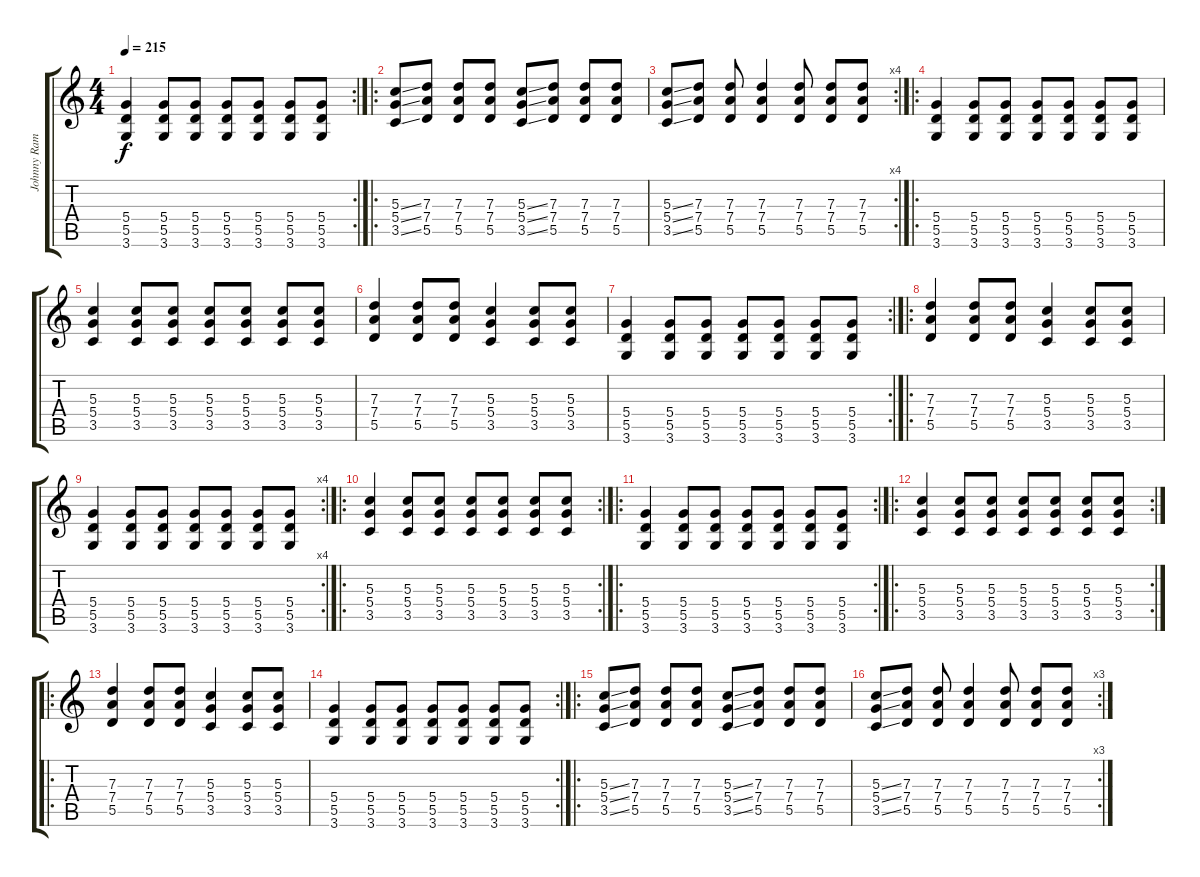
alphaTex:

\track ("Johnny Ramone (Distortion Guitar)" "Johnny Ram") {instrument distortionguitar}
\staff {score tabs}
\tuning (E4 B3 G3 D3 A2 E2) {hide}
\rc 2
\ts (4 4)
\tempo 215
\clef g2
\ks c
(5.4 5.5 3.6).4{dy f} (5.4 5.5 3.6).8 (5.4 5.5 3.6).8 (5.4 5.5 3.6).8 (5.4 5.5 3.6).8 (5.4 5.5 3.6).8 (5.4 5.5 3.6).8 |
\ro
(5.3{ss} 5.4{ss} 3.5{ss}).8 (7.3 7.4 5.5).8 (7.3 7.4 5.5).8 (7.3 7.4 5.5).8 (5.3{ss} 5.4{ss} 3.5{ss}).8 (7.3 7.4 5.5).8 (7.3 7.4 5.5).8 (7.3 7.4 5.5).8 |
\rc 4
(5.3{ss} 5.4{ss} 3.5{ss}).8 (7.3 7.4 5.5).8 (7.3 7.4 5.5).8 (7.3 7.4 5.5).4 (7.3 7.4 5.5).8 (7.3 7.4 5.5).8 (7.3 7.4 5.5).8 |
\ro
(5.4 5.5 3.6).4 (5.4 5.5 3.6).8 (5.4 5.5 3.6).8 (5.4 5.5 3.6).8 (5.4 5.5 3.6).8 (5.4 5.5 3.6).8 (5.4 5.5 3.6).8 |
(5.3 5.4 3.5).4 (5.3 5.4 3.5).8 (5.3 5.4 3.5).8 (5.3 5.4 3.5).8 (5.3 5.4 3.5).8 (5.3 5.4 3.5).8 (5.3 5.4 3.5).8 |
(7.3 7.4 5.5).4 (7.3 7.4 5.5).8 (7.3 7.4 5.5).8 (5.3 5.4 3.5).4 (5.3 5.4 3.5).8 (5.3 5.4 3.5).8 |
\rc 2
(5.4 5.5 3.6).4 (5.4 5.5 3.6).8 (5.4 5.5 3.6).8 (5.4 5.5 3.6).8 (5.4 5.5 3.6).8 (5.4 5.5 3.6).8 (5.4 5.5 3.6).8 |
\ro
(7.3 7.4 5.5).4 (7.3 7.4 5.5).8 (7.3 7.4 5.5).8 (5.3 5.4 3.5).4 (5.3 5.4 3.5).8 (5.3 5.4 3.5).8 |
\rc 4
(5.4 5.5 3.6).4 (5.4 5.5 3.6).8 (5.4 5.5 3.6).8 (5.4 5.5 3.6).8 (5.4 5.5 3.6).8 (5.4 5.5 3.6).8 (5.4 5.5 3.6).8 |
\ro
\rc 2
(5.3 5.4 3.5).4 (5.3 5.4 3.5).8 (5.3 5.4 3.5).8 (5.3 5.4 3.5).8 (5.3 5.4 3.5).8 (5.3 5.4 3.5).8 (5.3 5.4 3.5).8 |
\ro
\rc 2
(5.4 5.5 3.6).4 (5.4 5.5 3.6).8 (5.4 5.5 3.6).8 (5.4 5.5 3.6).8 (5.4 5.5 3.6).8 (5.4 5.5 3.6).8 (5.4 5.5 3.6).8 |
\ro
\rc 2
(5.3 5.4 3.5).4 (5.3 5.4 3.5).8 (5.3 5.4 3.5).8 (5.3 5.4 3.5).8 (5.3 5.4 3.5).8 (5.3 5.4 3.5).8 (5.3 5.4 3.5).8 |
\ro
(7.3 7.4 5.5).4 (7.3 7.4 5.5).8 (7.3 7.4 5.5).8 (5.3 5.4 3.5).4 (5.3 5.4 3.5).8 (5.3 5.4 3.5).8 |
\rc 2
(5.4 5.5 3.6).4 (5.4 5.5 3.6).8 (5.4 5.5 3.6).8 (5.4 5.5 3.6).8 (5.4 5.5 3.6).8 (5.4 5.5 3.6).8 (5.4 5.5 3.6).8 |
\ro
(5.3{ss} 5.4{ss} 3.5{ss}).8 (7.3 7.4 5.5).8 (7.3 7.4 5.5).8 (7.3 7.4 5.5).8 (5.3{ss} 5.4{ss} 3.5{ss}).8 (7.3 7.4 5.5).8 (7.3 7.4 5.5).8 (7.3 7.4 5.5).8 |
\rc 3
(5.3{ss} 5.4{ss} 3.5{ss}).8 (7.3 7.4 5.5).8 (7.3 7.4 5.5).8 (7.3 7.4 5.5).4 (7.3 7.4 5.5).8 (7.3 7.4 5.5).8 (7.3 7.4 5.5).8
